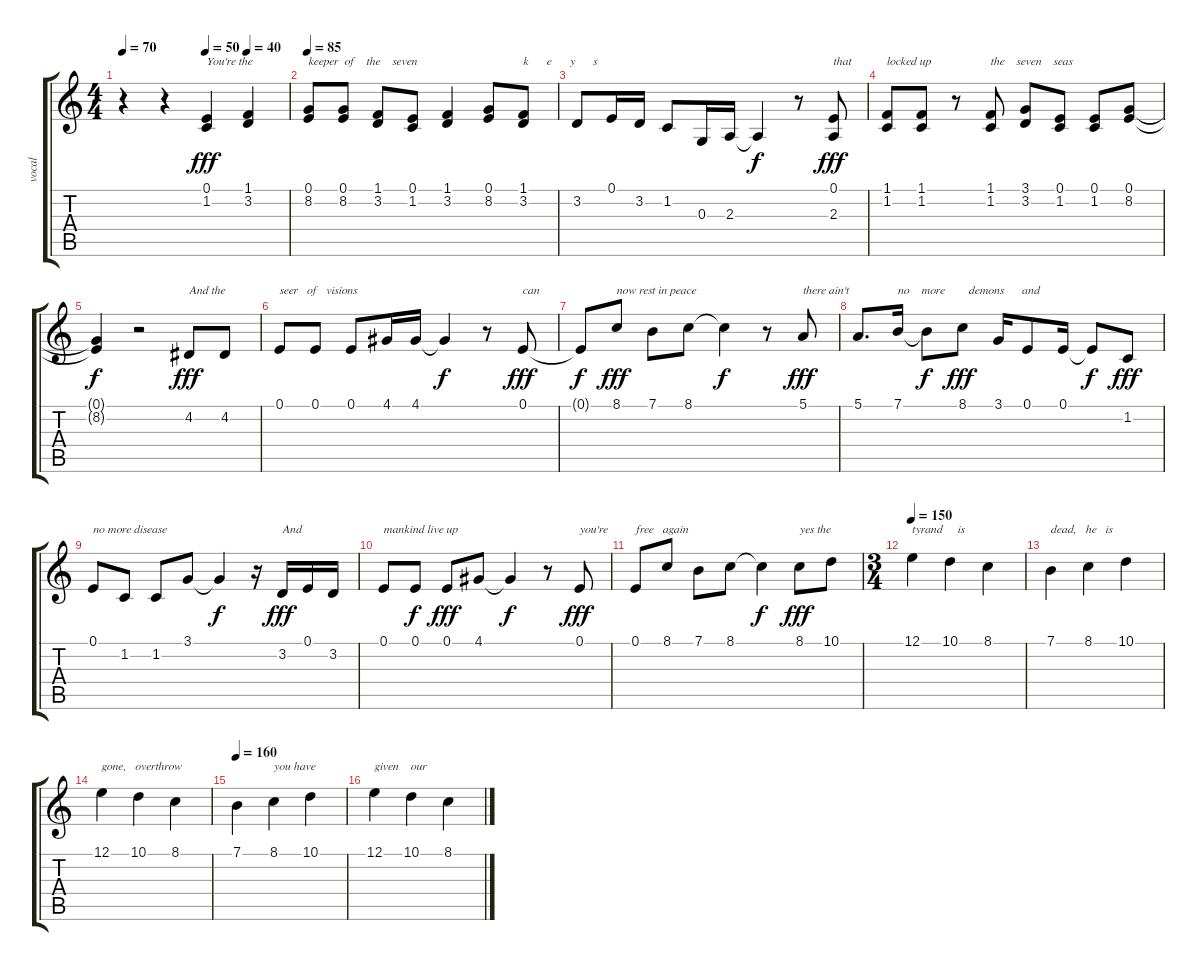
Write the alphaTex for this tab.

\track ("vocal" "vocal") {instrument trumpet}
\staff {score tabs}
\tuning (E4 B3 G3 D3 A2 E2) {hide}
\ts (4 4)
\tempo 70
\tempo (50 0.5)
\tempo (40 0.75)
\clef g2
\ks c
r.4{dy f} r.4 (0.1 1.2).4{txt "You're the" dy fff} (1.1 3.2).4 |
\tempo 85
(0.1 8.2).8{txt "keeper  of    the    seven"} (0.1 8.2).8 (1.1 3.2).8 (0.1 1.2).8 (1.1 3.2).4 (0.1 8.2).8 (1.1 3.2).8{txt "k      e      y      s"} |
3.2.8 0.1.16 3.2.16 1.2.8 0.3.16 2.3.16 2.3{t}.4{dy f} r.8 (0.1 2.3).8{txt "that" dy fff} |
(1.1 1.2).8{txt "locked up"} (1.1 1.2).8 r.8 (1.1 1.2).8{txt "the    seven    seas"} (3.1 3.2).8 (0.1 1.2).8 (0.1 1.2).8 (0.1 8.2).8 |
(0.1{t} 8.2{t}).4{dy f} r.2 4.2.8{txt "And the" dy fff} 4.2.8 |
0.1.8{txt "seer   of   visions"} 0.1.8 0.1.8 4.1.16 4.1.16 4.1{t}.4{dy f} r.8 0.1.8{txt "can" dy fff} |
0.1{t}.8{dy f} 8.1.8{txt "now rest in peace" dy fff} 7.1.8 8.1.8 8.1{t}.4{dy f} r.8 5.1.8{txt "there ain't" dy fff} |
5.1.8{d} 7.1.16{txt "no    more        demons      and"} 7.1{t}.8{dy f} 8.1.8{dy fff} 3.1.16 0.1.8 0.1.16 0.1{t}.8{dy f} 1.2.8{dy fff} |
0.1.8{txt "no more disease"} 1.2.8 1.2.8 3.1.8 3.1{t}.4{dy f} r.16 3.2.16{txt "And" dy fff} 0.1.16 3.2.16 |
0.1.8{txt "mankind live up"} 0.1.8{dy f} 0.1.8{dy fff} 4.1.8 4.1{t}.4{dy f} r.8 0.1.8{txt "you're" dy fff} |
0.1.8{txt "free   again"} 8.1.8 7.1.8 8.1.8 8.1{t}.4{dy f} 8.1.8{txt "yes the" dy fff} 10.1.8 |
\ts (3 4)
\tempo 150
12.1.4{txt "tyrand     is"} 10.1.4 8.1.4 |
7.1.4{txt "dead,   he   is"} 8.1.4 10.1.4 |
12.1.4{txt "gone,   overthrow"} 10.1.4 8.1.4 |
\tempo 160
7.1.4 8.1.4{txt "you have"} 10.1.4 |
12.1.4{txt "given    our"} 10.1.4 8.1.4
